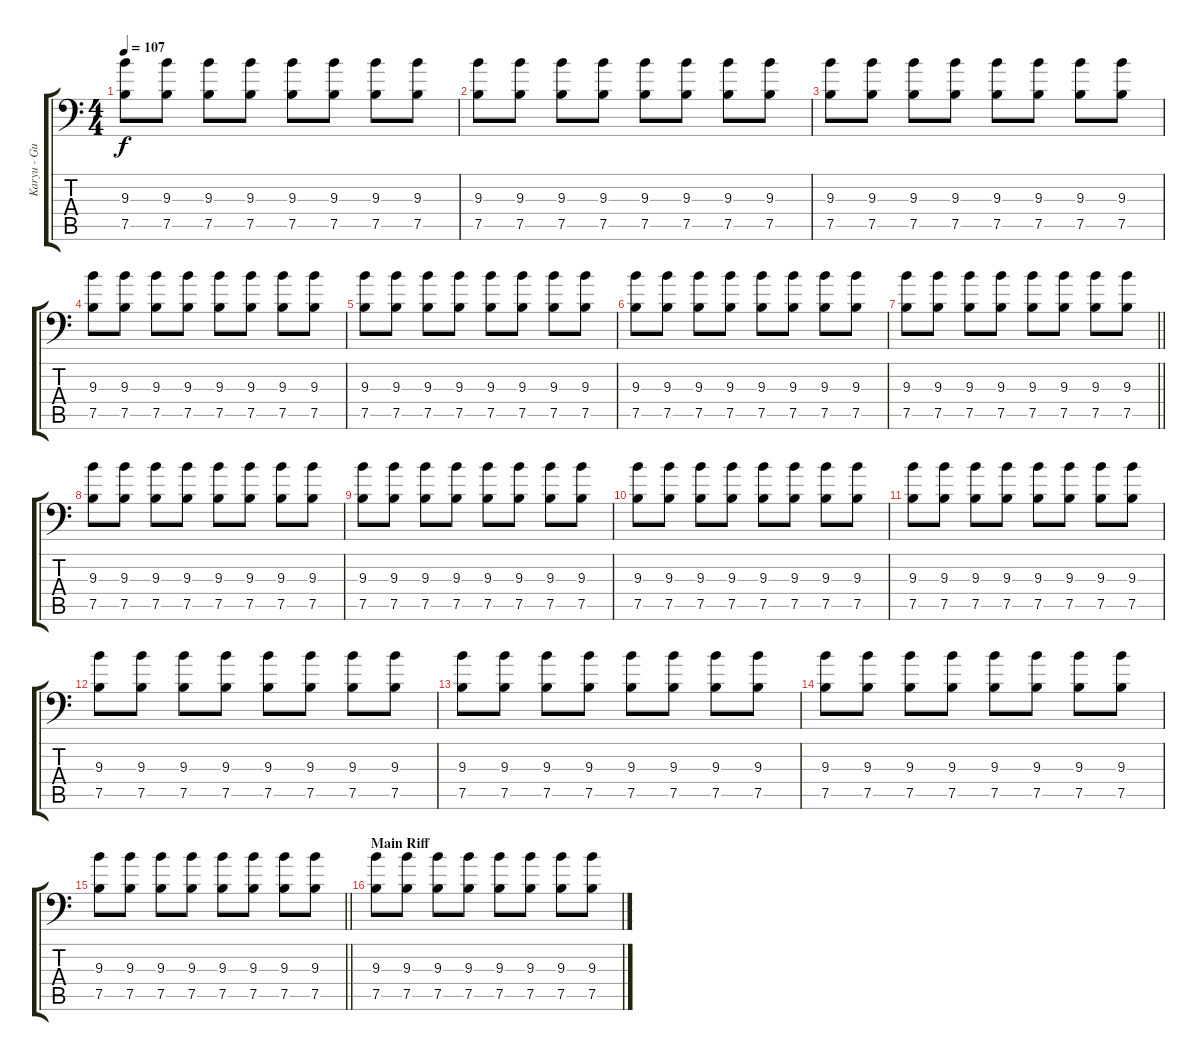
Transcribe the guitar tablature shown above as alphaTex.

\track ("Karyu - Guitar 2" "Karyu - Gu") {instrument distortionguitar}
\staff {score tabs}
\tuning (B3 Gb3 D3 A2 E2 A1) {hide}
\ts (4 4)
\tempo 107
\clef f4
\ks c
(9.3 7.5).8{dy f} (9.3 7.5).8 (9.3 7.5).8 (9.3 7.5).8 (9.3 7.5).8 (9.3 7.5).8 (9.3 7.5).8 (9.3 7.5).8 |
(9.3 7.5).8 (9.3 7.5).8 (9.3 7.5).8 (9.3 7.5).8 (9.3 7.5).8 (9.3 7.5).8 (9.3 7.5).8 (9.3 7.5).8 |
(9.3 7.5).8 (9.3 7.5).8 (9.3 7.5).8 (9.3 7.5).8 (9.3 7.5).8 (9.3 7.5).8 (9.3 7.5).8 (9.3 7.5).8 |
(9.3 7.5).8 (9.3 7.5).8 (9.3 7.5).8 (9.3 7.5).8 (9.3 7.5).8 (9.3 7.5).8 (9.3 7.5).8 (9.3 7.5).8 |
(9.3 7.5).8 (9.3 7.5).8 (9.3 7.5).8 (9.3 7.5).8 (9.3 7.5).8 (9.3 7.5).8 (9.3 7.5).8 (9.3 7.5).8 |
(9.3 7.5).8 (9.3 7.5).8 (9.3 7.5).8 (9.3 7.5).8 (9.3 7.5).8 (9.3 7.5).8 (9.3 7.5).8 (9.3 7.5).8 |
\barLineRight lightlight
(9.3 7.5).8 (9.3 7.5).8 (9.3 7.5).8 (9.3 7.5).8 (9.3 7.5).8 (9.3 7.5).8 (9.3 7.5).8 (9.3 7.5).8 |
\section ("" "")
(9.3 7.5).8 (9.3 7.5).8 (9.3 7.5).8 (9.3 7.5).8 (9.3 7.5).8 (9.3 7.5).8 (9.3 7.5).8 (9.3 7.5).8 |
(9.3 7.5).8 (9.3 7.5).8 (9.3 7.5).8 (9.3 7.5).8 (9.3 7.5).8 (9.3 7.5).8 (9.3 7.5).8 (9.3 7.5).8 |
(9.3 7.5).8 (9.3 7.5).8 (9.3 7.5).8 (9.3 7.5).8 (9.3 7.5).8 (9.3 7.5).8 (9.3 7.5).8 (9.3 7.5).8 |
(9.3 7.5).8 (9.3 7.5).8 (9.3 7.5).8 (9.3 7.5).8 (9.3 7.5).8 (9.3 7.5).8 (9.3 7.5).8 (9.3 7.5).8 |
(9.3 7.5).8 (9.3 7.5).8 (9.3 7.5).8 (9.3 7.5).8 (9.3 7.5).8 (9.3 7.5).8 (9.3 7.5).8 (9.3 7.5).8 |
(9.3 7.5).8 (9.3 7.5).8 (9.3 7.5).8 (9.3 7.5).8 (9.3 7.5).8 (9.3 7.5).8 (9.3 7.5).8 (9.3 7.5).8 |
(9.3 7.5).8 (9.3 7.5).8 (9.3 7.5).8 (9.3 7.5).8 (9.3 7.5).8 (9.3 7.5).8 (9.3 7.5).8 (9.3 7.5).8 |
\barLineRight lightlight
(9.3 7.5).8 (9.3 7.5).8 (9.3 7.5).8 (9.3 7.5).8 (9.3 7.5).8 (9.3 7.5).8 (9.3 7.5).8 (9.3 7.5).8 |
\section ("" "Main Riff")
(9.3 7.5).8 (9.3 7.5).8 (9.3 7.5).8 (9.3 7.5).8 (9.3 7.5).8 (9.3 7.5).8 (9.3 7.5).8 (9.3 7.5).8
